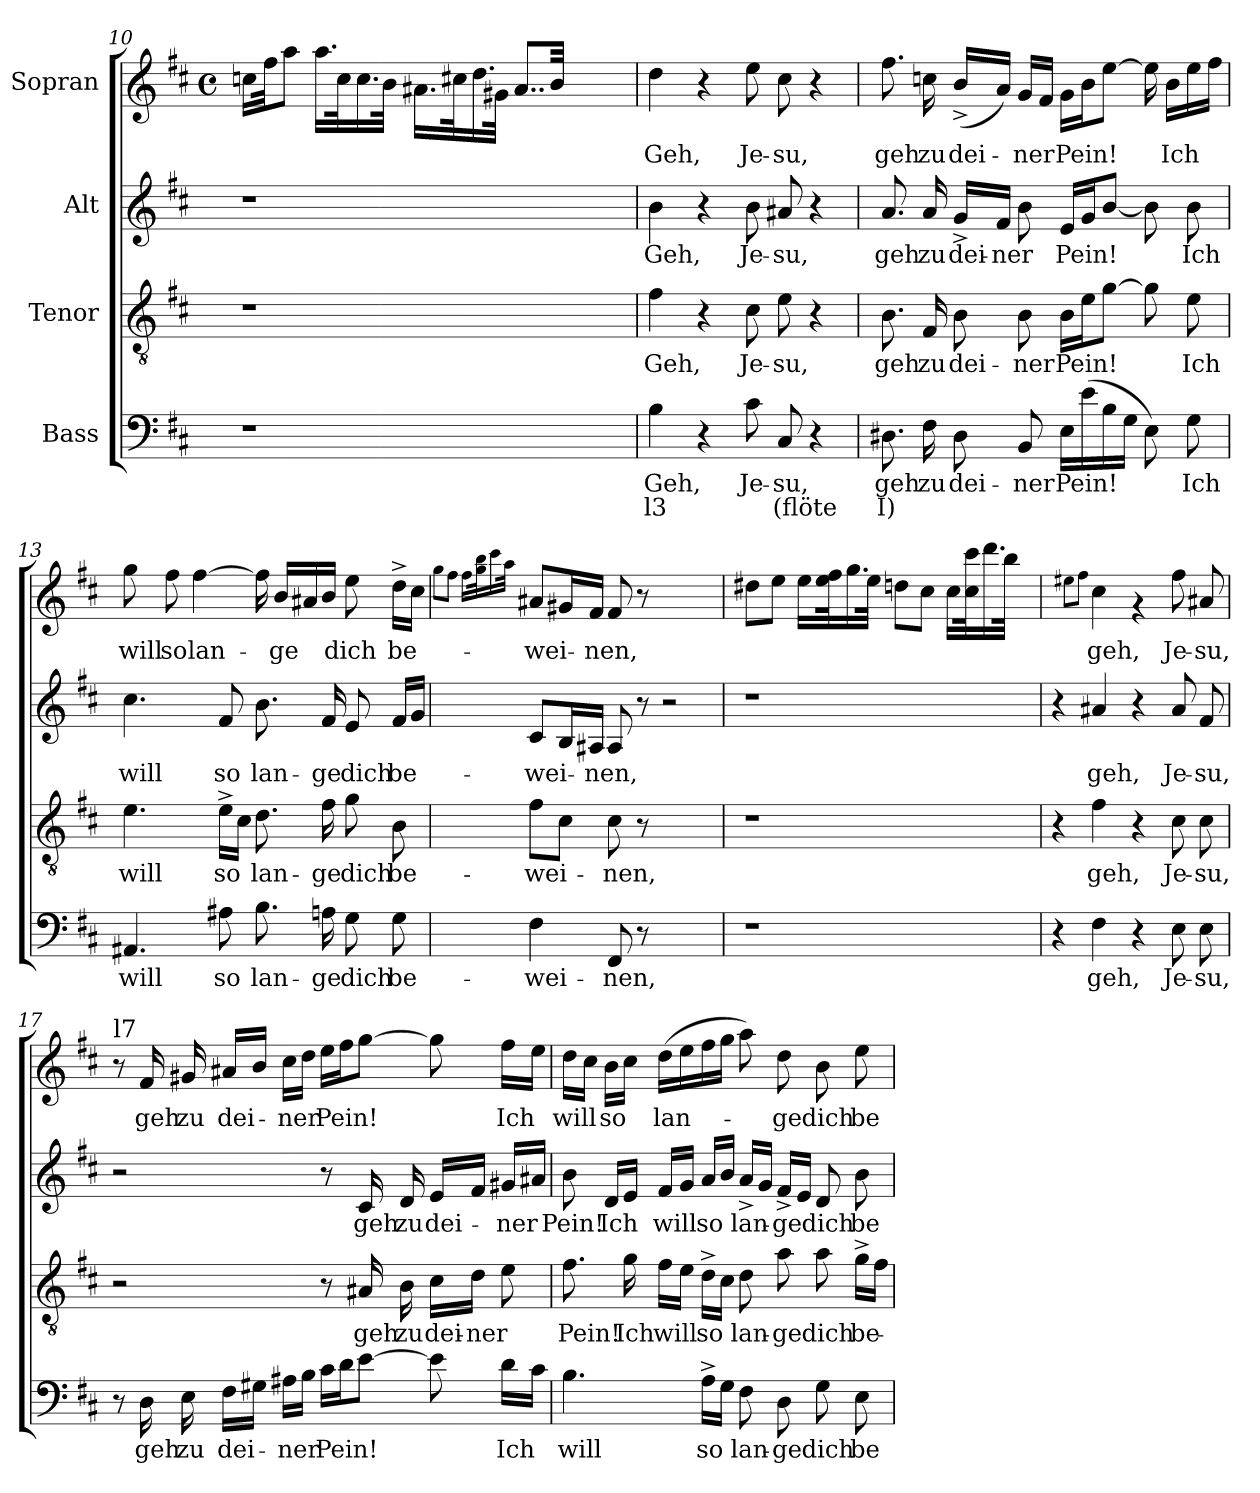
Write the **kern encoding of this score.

**kern	**text	**text	**kern	**text	**kern	**text	**kern	**text
*part4	*part4	*part4	*part3	*part3	*part2	*part2	*part1	*part1
*staff4	*staff4	*staff4	*staff3	*staff3	*staff2	*staff2	*staff1	*staff1
*I"Bass	*	*	*I"Tenor	*	*I"Alt	*	*I"Sopran	*
!!LO:LB:g=z
*clefF4	*	*	*clefGv2	*	*clefG2	*	*clefG2	*
*k[f#c#]	*	*	*k[f#c#]	*	*k[f#c#]	*	*k[f#c#]	*
*D:	*	*	*D:	*	*D:	*	*D:	*
*	*	*	*	*	*	*	*M4/4	*
*	*	*	*	*	*	*	*met(c)	*
=10	=10	=10	=10	=10	=10	=10	=10	=10
!	!	!	!	!	!	!	!LO:N:vis=16.	!
*	*	*	*	*	*	*	*^	*
1r	.	.	1r	.	1r	.	16ccn\L	16ryy	.
.	.	.	.	.	.	.	32ff#\	64ryy	.
.	.	.	.	.	.	.	.	2ryy	.
.	.	.	.	.	.	.	8aa\J	.	.
!	!	!	!	!	!	!	!LO:N:vis=16.	!	!
.	.	.	.	.	.	.	16aa\L	.	.
.	.	.	.	.	.	.	32cc\	.	.
!	!	!	!	!	!	!	!LO:N:vis=16.	!	!
.	.	.	.	.	.	.	16cc\	.	.
.	.	.	.	.	.	.	32b\J	.	.
!	!	!	!	!	!	!	!LO:N:vis=16.	!	!
.	.	.	.	.	.	.	16a#X\L	.	.
.	.	.	.	.	.	.	32cc#X\	.	.
!	!	!	!	!	!	!	!LO:N:vis=16.	!	!
.	.	.	.	.	.	.	16dd\	.	.
.	.	.	.	.	.	.	32g#X\J	.	.
.	.	.	.	.	.	.	.	4ryy	.
!	!	!	!	!	!	!	!LO:N:vis=8..	!	!
.	.	.	.	.	.	.	8a#/L	.	.
.	.	.	.	.	.	.	32b/J	.	.
.	.	.	.	.	.	.	4ryy	.	.
.	.	.	.	.	.	.	.	8ryy	.
.	.	.	.	.	.	.	.	32.ryy	.
=11	=11	=11	=11	=11	=11	=11	=11	=11	=11
!	!LO:LY:b:cj	!LO:LY:b:rj	!	!LO:LY:b:cj	!	!LO:LY:b:cj	!	!	!LO:LY:b:cj
*	*	*	*	*	*	*	*v	*v	*
4B\	Geh,	l3	4f#\	Geh,	4b\	Geh,	4dd\	Geh,
4r	.	.	4r	.	4r	.	4r	.
!	!LO:LY:b	!	!	!LO:LY:b	!	!LO:LY:b	!	!LO:LY:b
8c#\	Je-	.	8c#\	Je-	8b\	Je-	8ee\	Je-
!	!LO:LY:b:rj	!LO:LY:b	!	!LO:LY:b:rj	!	!LO:LY:b:rj	!	!LO:LY:b:rj
8C#/	-su,	(flöte	8e\	-su,	8a#X/	-su,	8cc#\	-su,
4r	.	.	4r	.	4r	.	4r	.
=12	=12	=12	=12	=12	=12	=12	=12	=12
!	!LO:LY:b:cj	!LO:LY:b:rj	!	!LO:LY:b:cj	!	!LO:LY:b:cj	!	!LO:LY:b:cj
8.D#X\	geh	I)	8.B\	geh	8.a/	geh	8.ff#\	geh
!	!LO:LY:b:cj	!	!	!LO:LY:b:cj	!	!LO:LY:b:cj	!	!LO:LY:b:cj
16F#\	zu	.	16F#/	zu	16a/	zu	16ccn\	zu
!	!LO:LY:b:cj	!	!	!LO:LY:b:cj	!	!LO:LY:b:cj	!	!LO:LY:b:cj
8D#\	dei-	.	8B\	dei-	16g^>/L	dei-	(<16b^>/L	dei-
!	!	!	!	!	!	!LO:LY:b	!	!
.	.	.	.	.	16f#/J	-ner	16a/J)	.
!	!LO:LY:b:cj	!	!	!LO:LY:b:cj	!	!	!	!LO:LY:b
8BB/	-ner	.	8B\	-ner	8b\	.	16g/L	-ner
.	.	.	.	.	.	.	16f#/J	.
!	!LO:LY:b	!	!	!LO:LY:b	!	!LO:LY:b	!	!LO:LY:b
16E\L	Pein!	.	16B\L	Pein!	16e/L	Pein!	16g\L	Pein!
(>16e\	.	.	16e\	.	16g/	.	16b\	.
16B\	.	.	[>8g\J	.	[<8b/J	.	[>8ee\J	.
16G\J	.	.	.	.	.	.	.	.
8E\)	.	.	8g\]	.	8b\]	.	16ee\]	.
!	!	!	!	!	!	!	!	!LO:LY:b
.	.	.	.	.	.	.	16b\L	Ich
!	!LO:LY:b:cj	!	!	!LO:LY:b:cj	!	!LO:LY:b:cj	!	!
8G\	Ich	.	8e\	Ich	8b\	Ich	16ee\	.
.	.	.	.	.	.	.	16ff#\J	.
!!LO:LB:g=z
=13	=13	=13	=13	=13	=13	=13	=13	=13
!	!LO:LY:b:cj	!	!	!LO:LY:b:cj	!	!LO:LY:b:cj	!	!LO:LY:b:cj
4.AA#X/	will	.	4.e\	will	4.cc#\	will	8gg\	will
!	!	!	!	!	!	!	!	!LO:LY:b:cj
.	.	.	.	.	.	.	8ff#\	so
!	!	!	!	!	!	!	!	!LO:LY:b:cj
.	.	.	.	.	.	.	[>4ff#\	lan-
!	!LO:LY:b:cj	!	!	!LO:LY:b:cj	!	!LO:LY:b:cj	!	!
8A#X\	so	.	16e^<\L	so	8f#/	so	.	.
.	.	.	16c#\J	.	.	.	.	.
!	!LO:LY:b:cj	!	!	!LO:LY:b:cj	!	!LO:LY:b:cj	!	!
8.B\	lan-	.	8.d\	lan-	8.b\	lan-	16ff#\]	.
!	!	!	!	!	!	!	!	!LO:LY:b:cj
.	.	.	.	.	.	.	16b/L	-ge
.	.	.	.	.	.	.	16a#X/	.
!	!LO:LY:b:cj	!	!	!LO:LY:b:cj	!	!LO:LY:b:cj	!	!
16An\	-ge	.	16f#\	-ge	16f#/	-ge	16b/J	.
!	!LO:LY:b:cj	!	!	!LO:LY:b:cj	!	!LO:LY:b:cj	!	!LO:LY:b:cj
8G\	dich	.	8g\	dich	8e/	dich	8ee\	dich
!	!LO:LY:b:cj	!	!	!LO:LY:b:cj	!	!LO:LY:b:cj	!	!LO:LY:b:cj
8G\	be-	.	8B\	be-	16f#/L	be-	16dd^<\L	be-
.	.	.	.	.	16g/J	.	16cc#\J	.
=14	=14	=14	=14	=14	=14	=14	=14	=14
.	.	.	.	.	.	.	8qgg\L	.
.	.	.	.	.	.	.	[>8qff#\J	.
.	.	.	.	.	.	.	16qff#\L]	.
.	.	.	.	.	.	.	32qgg\ 32qbb\	.
.	.	.	.	.	.	.	16qccc#\	.
.	.	.	.	.	.	.	32qaa\J	.
!	!LO:LY:b:cj	!	!	!LO:LY:b:cj	!	!LO:LY:b:cj	!	!LO:LY:b:cj
4F#\	-wei-	.	8f#\L	-wei-	8c#/L	-wei-	8a#X/L	-wei-
.	.	.	8c#\J	.	16B/	.	16g#X/	.
!	!	!	!	!	!	!LO:LY:b	!	!LO:LY:b
.	.	.	.	.	16A#X/J	-nen,	16f#/J	-nen,
!	!LO:LY:b:cj	!	!	!LO:LY:b:cj	!	!	!	!
8FF#/	-nen,	.	8c#\	-nen,	8A#/	.	8f#/	.
8r	.	.	8r	.	8r	.	8r	.
2ryy	.	.	2ryy	.	2r	.	2ryy	.
=15	=15	=15	=15	=15	=15	=15	=15	=15
!LO:N:vis=1	!	!	!LO:N:vis=1	!	!LO:N:vis=1	!	!	!
1r	.	.	1r	.	1r	.	8dd#X\L	.
.	.	.	.	.	.	.	8ee\J	.
.	.	.	.	.	.	.	16ee\L	.
.	.	.	.	.	.	.	32ee\ 32ff#\	.
!	!	!	!	!	!	!	!LO:N:vis=16.	!
.	.	.	.	.	.	.	16gg\	.
.	.	.	.	.	.	.	32ee\J	.
.	.	.	.	.	.	.	8ddn\L	.
.	.	.	.	.	.	.	8cc#\J	.
.	.	.	.	.	.	.	16cc#\L	.
.	.	.	.	.	.	.	32cc#\ 32ccc#\	.
!	!	!	!	!	!	!	!LO:N:vis=16.	!
.	.	.	.	.	.	.	16ddd\	.
.	.	.	.	.	.	.	32bb\J	.
.	.	.	.	.	.	.	8ryy	.
=16	=16	=16	=16	=16	=16	=16	=16	=16
4r	.	.	4r	.	4r	.	4ryy	.
.	.	.	.	.	.	.	8qee#X\L	.
.	.	.	.	.	.	.	8qff#\J	.
!	!LO:LY:b:cj	!	!	!LO:LY:b:cj	!	!LO:LY:b:cj	!	!LO:LY:b:cj
4F#\	geh,	.	4f#\	geh,	4a#X/	geh,	4cc#\	geh,
4r	.	.	4r	.	4r	.	4rg	.
!	!LO:LY:b	!	!	!LO:LY:b	!	!LO:LY:b	!	!LO:LY:b
8E\	Je-	.	8c#\	Je-	8a#/	Je-	8ff#\	Je-
!	!LO:LY:b:rj	!	!	!LO:LY:b:rj	!	!LO:LY:b:rj	!	!LO:LY:b:rj
8E\	-su,	.	8c#\	-su,	8f#/	-su,	8a#X/	-su,
!!LO:LB:g=z
=17	=17	=17	=17	=17	=17	=17	=17	=17
!	!	!	!	!	!	!	!LO:TX:a:t=l7	!
8r	.	.	2r	.	2r	.	8r	.
!	!LO:LY:b:cj	!	!	!	!	!	!	!LO:LY:b:cj
16D\	geh	.	.	.	.	.	16f#/	geh
!	!LO:LY:b:cj	!	!	!	!	!	!	!LO:LY:b:cj
16E\	zu	.	.	.	.	.	16g#X/	zu
!	!LO:LY:b:cj	!	!	!	!	!	!	!LO:LY:b:cj
16F#\L	dei-	.	.	.	.	.	16a#X/L	dei-
16G#X\J	.	.	.	.	.	.	16b/J	.
!	!LO:LY:b	!	!	!	!	!	!	!LO:LY:b
16A#X\L	-ner	.	.	.	.	.	16cc#\L	-ner
16B\J	.	.	.	.	.	.	16dd\J	.
!	!LO:LY:b	!	!	!	!	!	!	!LO:LY:b
16c#\L	Pein!	.	8r	.	8r	.	16ee\L	Pein!
16d\	.	.	.	.	.	.	16ff#\	.
!	!	!	!	!LO:LY:b:cj	!	!LO:LY:b:cj	!	!
[>8e\J	.	.	16A#X/	geh	16c#/	geh	[>8gg\J	.
!	!	!	!	!LO:LY:b:cj	!	!LO:LY:b:cj	!	!
.	.	.	16B\	zu	16d/	zu	.	.
!	!	!	!	!LO:LY:b:cj	!	!LO:LY:b:cj	!	!
8e\]	.	.	16c#\L	dei-	16e/L	dei-	8gg\]	.
!	!	!	!	!LO:LY:b	!	!	!	!
.	.	.	16d\J	-ner	16f#/J	.	.	.
!	!LO:LY:b	!	!	!	!	!LO:LY:b	!	!LO:LY:b
16d\L	Ich	.	8e\	.	16g#X/L	-ner	16ff#\L	Ich
16c#\J	.	.	.	.	16a#X/J	.	16ee\J	.
=18	=18	=18	=18	=18	=18	=18	=18	=18
!	!LO:LY:b:cj	!	!	!LO:LY:b:cj	!	!LO:LY:b:cj	!	!LO:LY:b
4.B\	will	.	8.f#\	Pein!	8b\	Pein!	16dd\L	will
.	.	.	.	.	.	.	16cc#\J	.
!	!	!	!	!	!	!LO:LY:b	!	!LO:LY:b:cj
.	.	.	.	.	16d/L	Ich	16b\L	so
!	!	!	!	!LO:LY:b:cj	!	!	!	!
.	.	.	16g\	Ich	16e/J	.	16cc#\J	.
!	!	!	!	!LO:LY:b	!	!LO:LY:b	!	!LO:LY:b:cj
.	.	.	16f#\L	will	16f#/L	will	(>16dd\L	lan-
.	.	.	16e\J	.	16g/J	.	16ee\	.
!	!LO:LY:b:cj	!	!	!LO:LY:b:cj	!	!LO:LY:b:cj	!	!
16A^<\L	so	.	16d^<\L	so	16a/L	so	16ff#\	.
16G\J	.	.	16c#\J	.	16b/J	.	16gg\J	.
!	!LO:LY:b:cj	!	!	!LO:LY:b:cj	!	!LO:LY:b:cj	!	!
8F#\	lan-	.	8d\	lan-	16a^>/L	lan-	8aa\)	.
.	.	.	.	.	16g/J	.	.	.
!	!LO:LY:b:cj	!	!	!LO:LY:b:cj	!	!LO:LY:b:cj	!	!LO:LY:b:cj
8D\	-ge	.	8a\	-ge	16f#^>/L	-ge	8dd\	-ge
.	.	.	.	.	16e/J	.	.	.
!	!LO:LY:b:cj	!	!	!LO:LY:b:cj	!	!LO:LY:b:cj	!	!LO:LY:b:cj
8G\	dich	.	8a\	dich	8d/	dich	8b\	dich
!	!LO:LY:b:cj	!	!	!LO:LY:b:cj	!	!LO:LY:b:cj	!	!LO:LY:b:cj
8E\	be-	.	16g^<\L	be-	8b\	be-	8ee\	be-
.	.	.	16f#\J	.	.	.	.	.
=	=	=	=	=	=	=	=	=
*-	*-	*-	*-	*-	*-	*-	*-	*-
